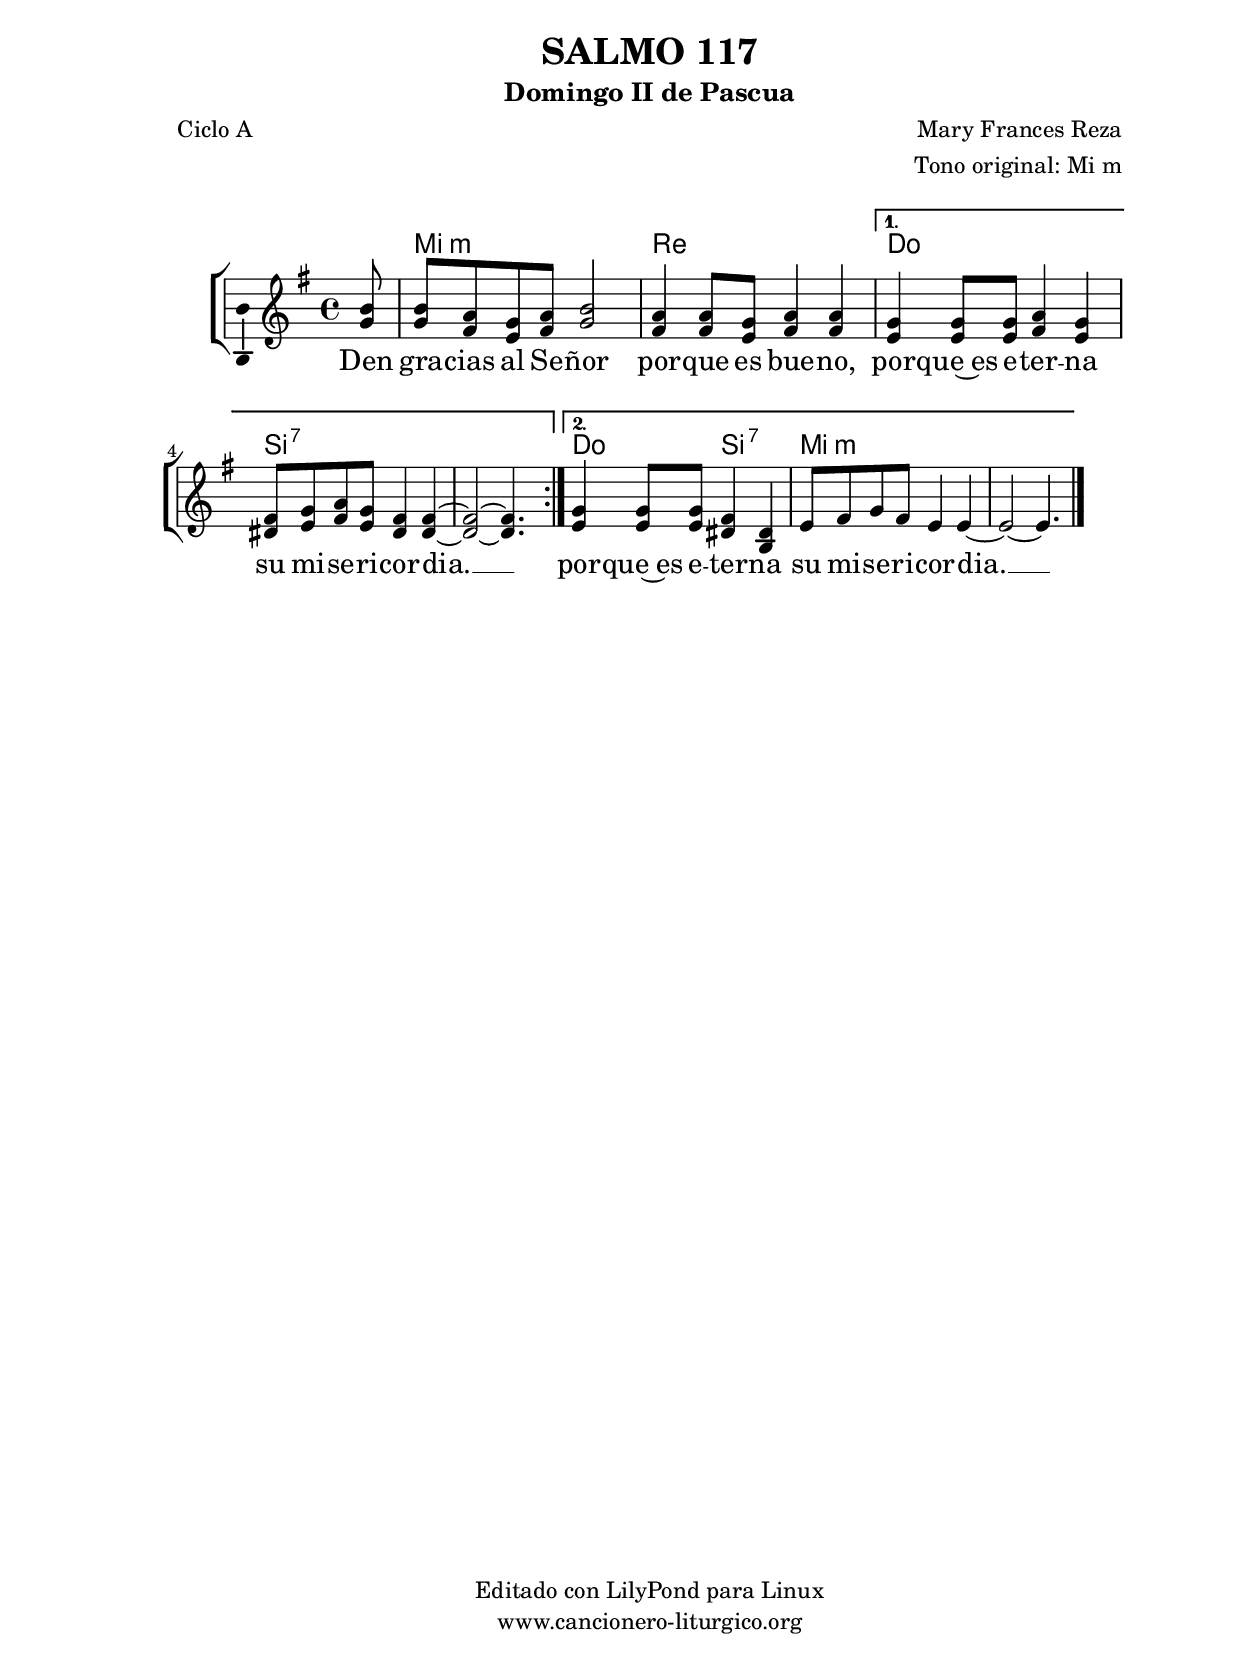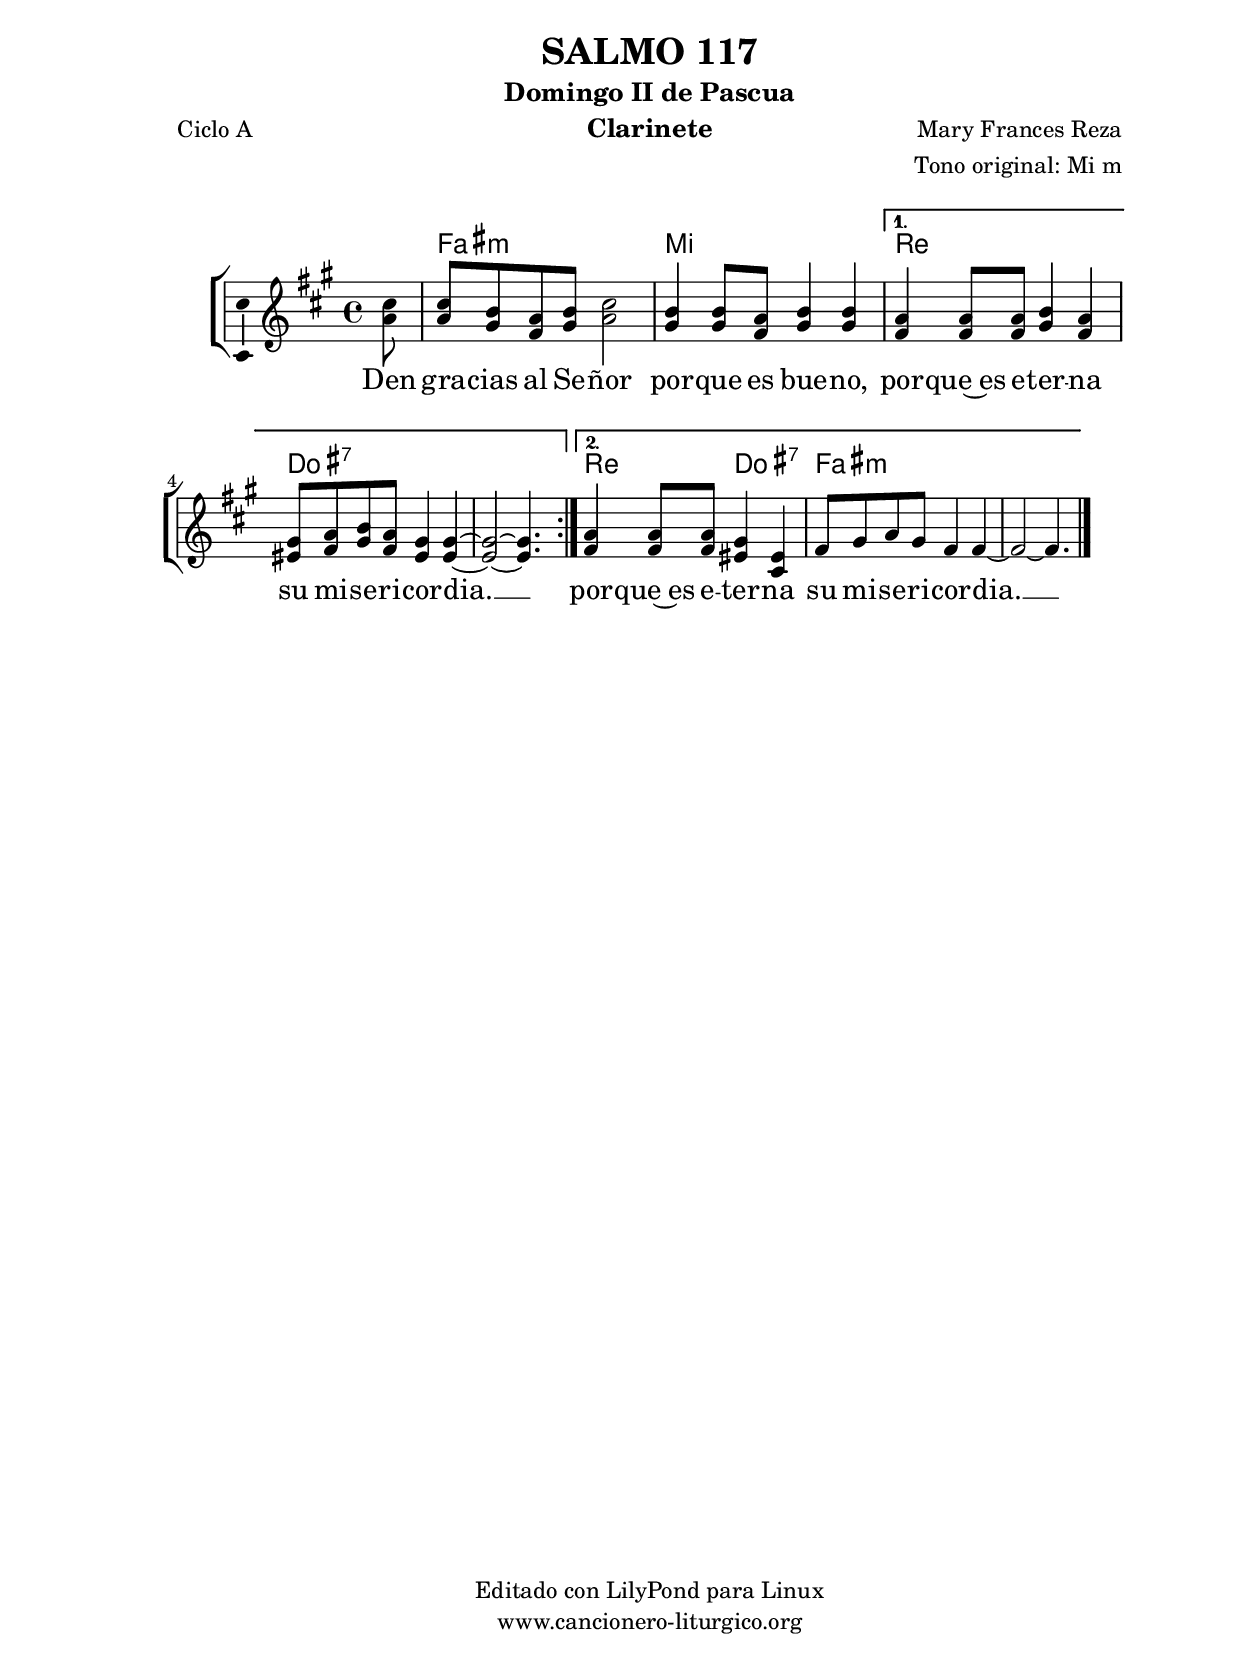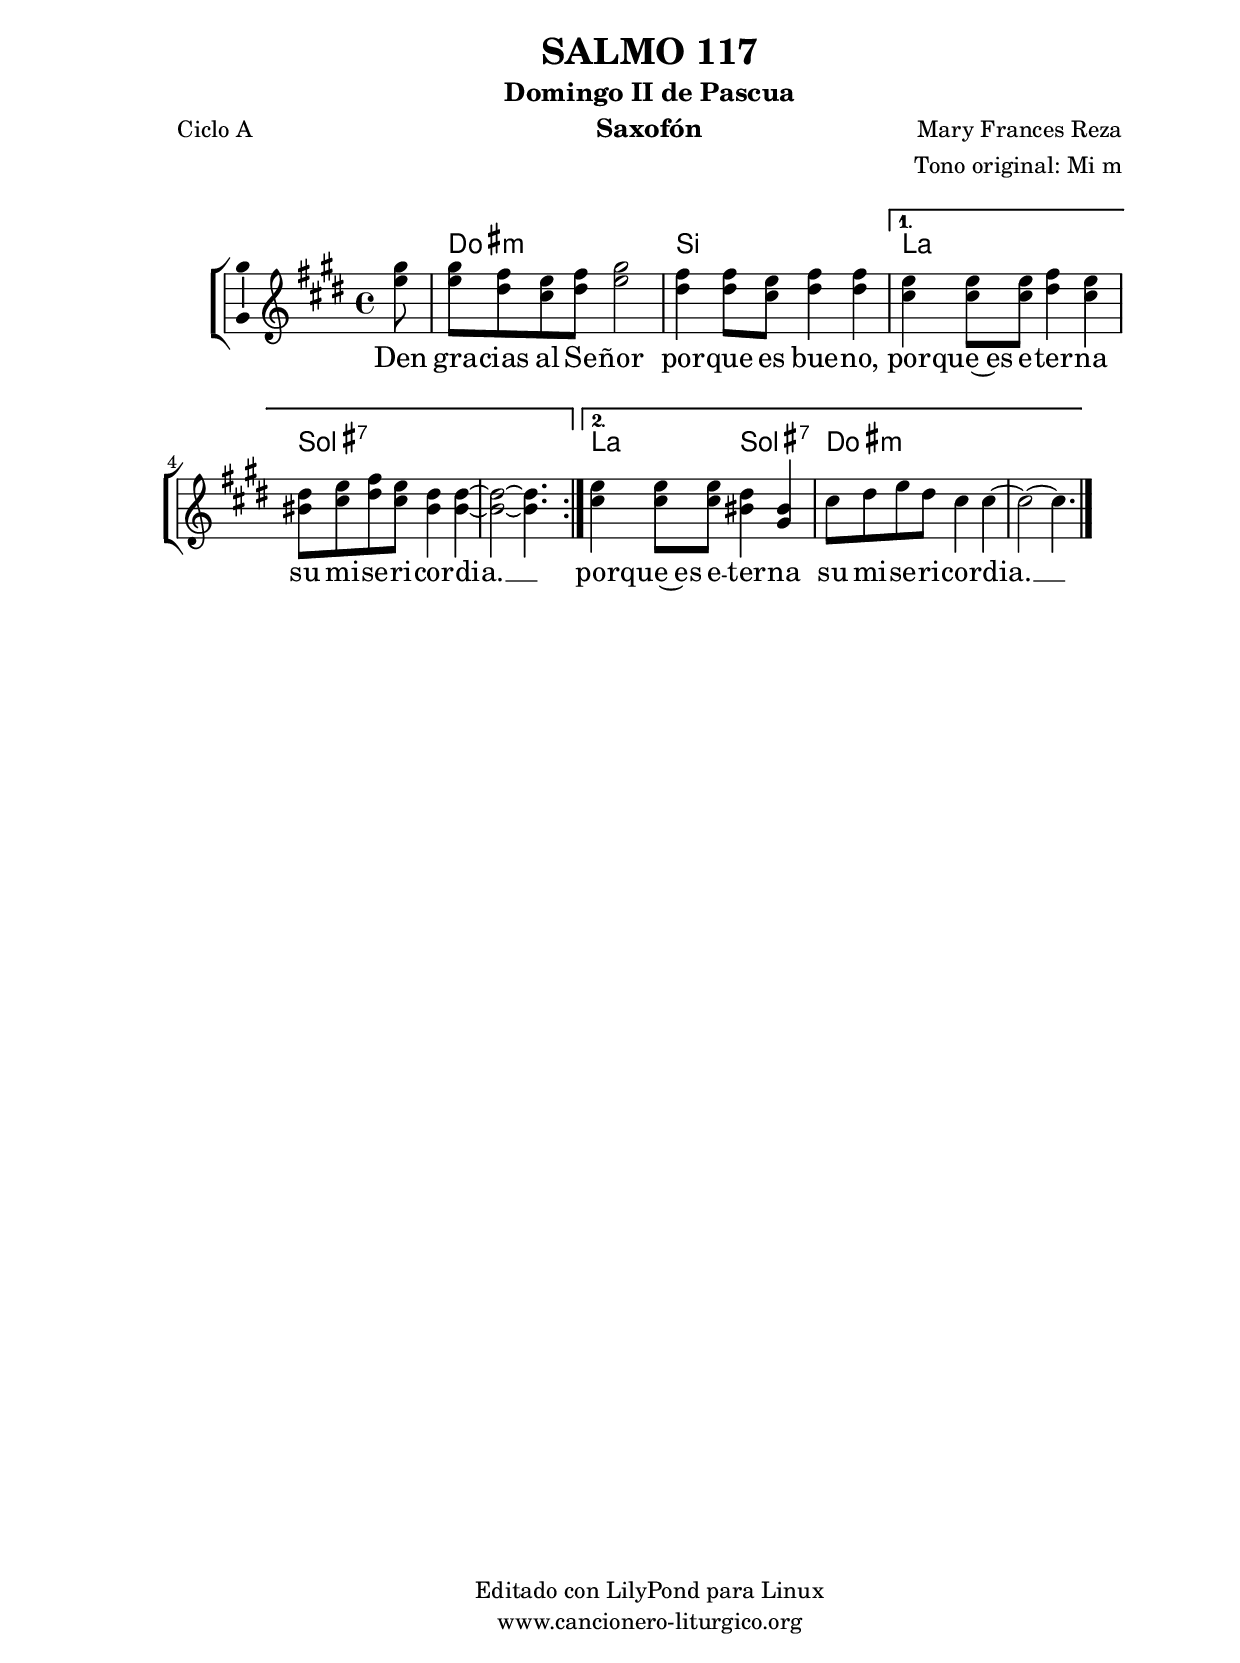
%
%para convertir .midi en .wav:
%timidity filename.midi -Ow -o finename.wav
%
%
%Para convertir de .wav a .mp3:
%lame -h -m j filename.wav
%
%
%para escuchar el midi:
%timidity nombrefichero.midi
%


%versión de lilypond para la que se ha escrito esta partitura:
\version "2.16.0"

	%Tamaño papel
	#(set-default-paper-size "a4")
	%Tamaño partitura
	#(set-global-staff-size 20)
	%No responde al pulsar sobre una nota
	#(ly:set-option 'point-and-click #f)

%parámetros del encabezamiento:
\header {
	title = "SALMO 117"
	subtitle = "Domingo II de Pascua"
	composer = "Mary Frances Reza"
	poet = "Ciclo A"
	meter = ""
	arranger = "Tono original: Mi m"
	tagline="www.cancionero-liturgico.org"
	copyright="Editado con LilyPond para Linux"
	}

%parámetros asociados al papel:
\paper  {
	oddHeaderMarkup = \markup {\fill-line { \on-the-fly #not-first-page \fromproperty #'header:title \on-the-fly #not-first-page \fromproperty #'header:composer }}
	evenHeaderMarkup = \markup {\fill-line { \fromproperty #'header:composer \fromproperty #'header:title }}
	#(set-paper-size "a4")
	print-page-number = ##f
	first-page-number = 1
	print-first-page-number = ##f
%	head-separation = 3.0 \cm
	top-margin = 2.0 \cm
	bottom-margin = 0.5\cm
%%%	bottom-margin = -1.0\cm
	left-margin = 3.0 \cm
	line-width = 16.0 \cm 
	indent = 8\mm
	interscoreline = 2.\mm
	between-system-space = 15\mm
%	para que las partituras no llenen la hoja:
	ragged-bottom = ##t
%	idem para la última hoja:
	ragged-last-bottom = ##f
%	para que las partituras llenen el ancho del papel:
	ragged-last = ##f
	after-title-space = 2.5 \cm
%page-count=1
%system-count=8

	%Flexible Vertical Spacing
%	markup-markup-spacing =
%	#'((basic-distance . 15) (minimum-distance . 15) (padding . 3))
	markup-system-spacing =
	#'((basic-distance . 15) (minimum-distance . 15) (padding . 3))
	system-system-spacing =
	#'((basic-distance . 15) (minimum-distance . 15) (padding . 3))
	score-system-spacing =
	#'((basic-distance . 15) (minimum-distance . 15) (padding . 5))
%	top-system-spacing = % header
%	#'((basic-distance . 8) (minimum-distance . 0) (padding . 3))
%	top-markup-spacing =
%	#'((basic-distance . 20) (minimum-distance . 20) (padding . 3))
	last-bottom-spacing = % footer
	#'((basic-distance . 5) (minimum-distance . 5) (padding . 3))
%	score-markup-spacing =
%	#'((basic-distance . 16) (minimum-distance . 13) (padding . 3))

	}


%parámetros que afectan a toda la partitura:
global =  {
	%clave de sol (G):
	\clef G
	%armadura:
%	\transpose f a
	\key e \minor
	\tempo 4=90
	\set Score.tempoHideNote = ##t
	}


acordes = {
	\italianChords
	\chordmode {
%	\transpose f a
{

\repeat volta 2 {
s8
e1:m d
}
\alternative {
{
c1 b:7 b:7
}
{
c2 b:7 e1:m e:m
}
}

	}
	}
}

melodia = 
%	\transpose f a
{
	\relative c''{
	\time 4/4

\repeat volta 2 {
\partial8
<b g>8
<b g>8 <a fis> <g e> <a fis> <b g>2
<a fis>4 <a fis>8 <g e> <a fis>4 <a fis>
}
\alternative {
{
<g e>4 <g e>8 <g e> <a fis>4 <g e>
<fis dis>8 <g e> <a fis> <g e> <fis dis>4 <fis dis>~
<fis dis>2~<fis dis>4. s8
}
{
<g e>4 <g e>8 <g e> <fis dis>4 <dis b>
e8 fis g fis e4 e~
e2~e4.
}
}

	\bar "|."
	}
	}


texto = \lyricmode {
Den gra -- cias al Se -- ñor por -- que es bue -- no,
por -- que~es e -- ter -- na su mi -- se -- ri -- cor -- dia. __
por -- que~es e -- ter -- na su mi -- se -- ri -- cor -- dia. __
	}


acordesStaff = \context ChordNames = acordesStaff <<
	\set chordChanges = ##t
	\acordes
	>>


vozStaff = \context Voice = vozStaff
\with {\consists "Ambitus_engraver"}
<<
%	\set Staff.instrumentName = ""
%	\set Staff.shortInstrumentName = ""
%	\set Staff.midiInstrument = #"clarinet"
%	\set Staff.midiInstrument = #"cello"
%	\set Staff.midiInstrument = #"flute"
	\set Staff.midiInstrument = #"electric guitar (jazz)"
%	\set Staff.midiInstrument = #"english horn"
%	\set Staff.midiInstrument = #"violin"
%	\set Staff.midiInstrument = #"glockenspiel"
	\set Staff.midiMinimumVolume = #0.7
	\set Staff.midiMaximumVolume = #0.9
	\global
	\melodia
	>>


textoStaff = \context Lyrics = textoStaff <<
	\lyricsto vozStaff \texto
	>>

\book {
	\score {
		\context ChoirStaff {
			\override StaffGroup.SystemStartBracket #'collapse-height = #1
			\override Score.SystemStartBar #'collapse-height = #1
			<<
			\acordesStaff
			\vozStaff
			\textoStaff
			>>
			}
		\layout {
	    		\context {
				\Lyrics
				\override LyricText #'font-size = #2
				}
	   		 \context {
				\Score
				%fontSize = #3
				\override StaffSymbol #'staff-space = #(magstep +3)
				%\override Beam #'thickness = #0.55
				%\override SpacingSpanner #'spacing-increment = #1.0
				%\override Slur #'height-limit = #1.5
				}
			}
		}
	\score {
		\unfoldRepeats
		\context ChoirStaff {
			<<
			\acordesStaff
			\vozStaff
			>>
			}
		\midi {
	  		\context {
	  			\Score
				tempoWholesPerMinute = #(ly:make-moment 70 4)
				}
			}
		}
	}

%Partitura para clarinete
#(define output-suffix "C")
\book {
	\header{
		instrument = "Clarinete"
		}
	\score {
		\context ChoirStaff {
			\override StaffGroup.SystemStartBracket #'collapse-height = #1
			\override Score.SystemStartBar #'collapse-height = #1
\transpose c d
			<<
			\acordesStaff
			\vozStaff
			\textoStaff
			>>
			}
		\layout {
	    		\context {
				\Lyrics
				\override LyricText #'font-size = #2
				}
	   		 \context {
				\Score
				%fontSize = #3
				\override StaffSymbol #'staff-space = #(magstep +3)
				%\override Beam #'thickness = #0.55
				%\override SpacingSpanner #'spacing-increment = #1.0
				%\override Slur #'height-limit = #1.5
				}
			}
		}
	}

%Partitura para saxofón
#(define output-suffix "S")
\book {
	\header{
		instrument = "Saxofón"
		}
	\score {
		\context ChoirStaff {
			\override StaffGroup.SystemStartBracket #'collapse-height = #1
			\override Score.SystemStartBar #'collapse-height = #1
\transpose c a
			<<
			\acordesStaff
			\vozStaff
			\textoStaff
			>>
			}
		\layout {
	    		\context {
				\Lyrics
				\override LyricText #'font-size = #2
				}
	   		 \context {
				\Score
				%fontSize = #3
				\override StaffSymbol #'staff-space = #(magstep +3)
				%\override Beam #'thickness = #0.55
				%\override SpacingSpanner #'spacing-increment = #1.0
				%\override Slur #'height-limit = #1.5
				}
			}
		}
	}

